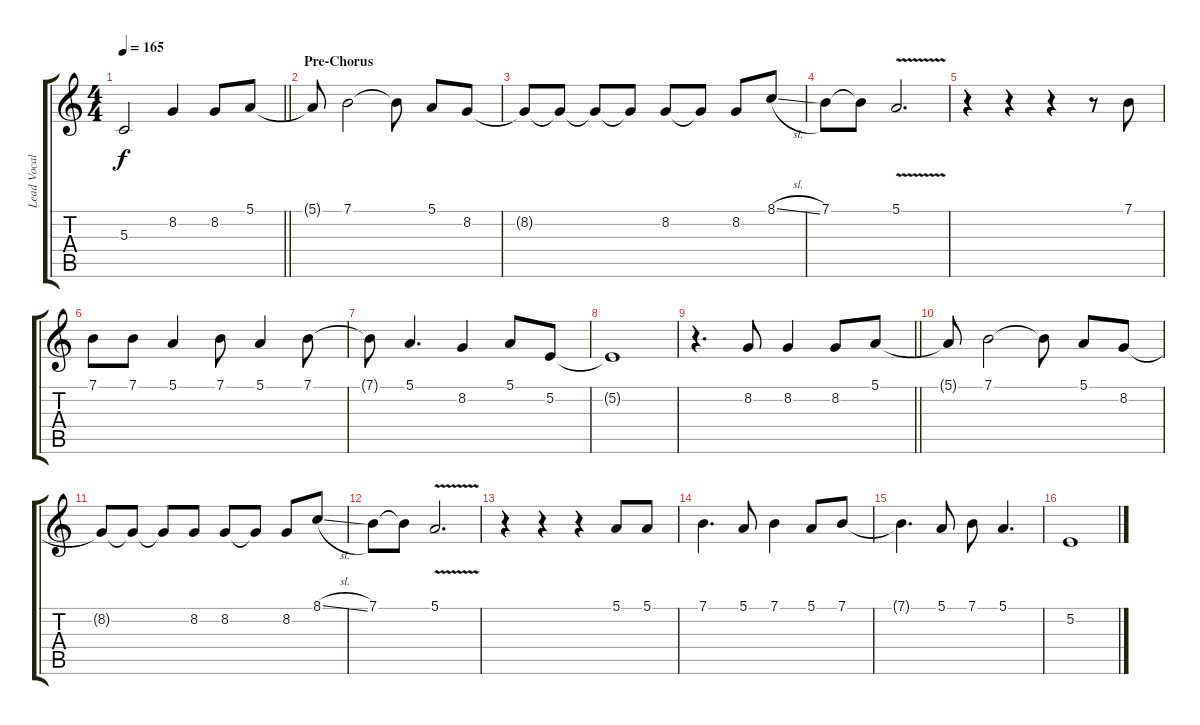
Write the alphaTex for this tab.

\track ("Lead Vocals" "Lead Vocal") {instrument lead6voice}
\staff {score tabs}
\tuning (E4 B3 G3 D3 A2 E2) {hide}
\ts (4 4)
\tempo 165
\clef g2
\barLineRight lightlight
\ks c
5.3.2{dy f} 8.2.4 8.2.8 5.1.8 |
\section ("" "Pre-Chorus")
5.1{t}.8 7.1.2 7.1{t}.8 5.1.8 8.2.8 |
8.2{t}.8 8.2{t}.8 8.2{t}.8 8.2{t}.8 8.2.8 8.2{t}.8 8.2.8 8.1{sl}.8 |
7.1.8 7.1{t}.8 5.1{v}.2{d} |
r.4 r.4 r.4 r.8 7.1.8 |
7.1.8 7.1.8 5.1.4 7.1.8 5.1.4 7.1.8 |
7.1{t}.8 5.1.4{d} 8.2.4 5.1.8 5.2.8 |
5.2{t}.1 |
\barLineRight lightlight
r.4{d} 8.2.8 8.2.4 8.2.8 5.1.8 |
5.1{t}.8 7.1.2 7.1{t}.8 5.1.8 8.2.8 |
8.2{t}.8 8.2{t}.8 8.2{t}.8 8.2.8 8.2.8 8.2{t}.8 8.2.8 8.1{sl}.8 |
7.1.8 7.1{t}.8 5.1{v}.2{d} |
r.4 r.4 r.4 5.1.8 5.1.8 |
7.1.4{d} 5.1.8 7.1.4 5.1.8 7.1.8 |
7.1{t}.4{d} 5.1.8 7.1.8 5.1.4{d} |
5.2.1
